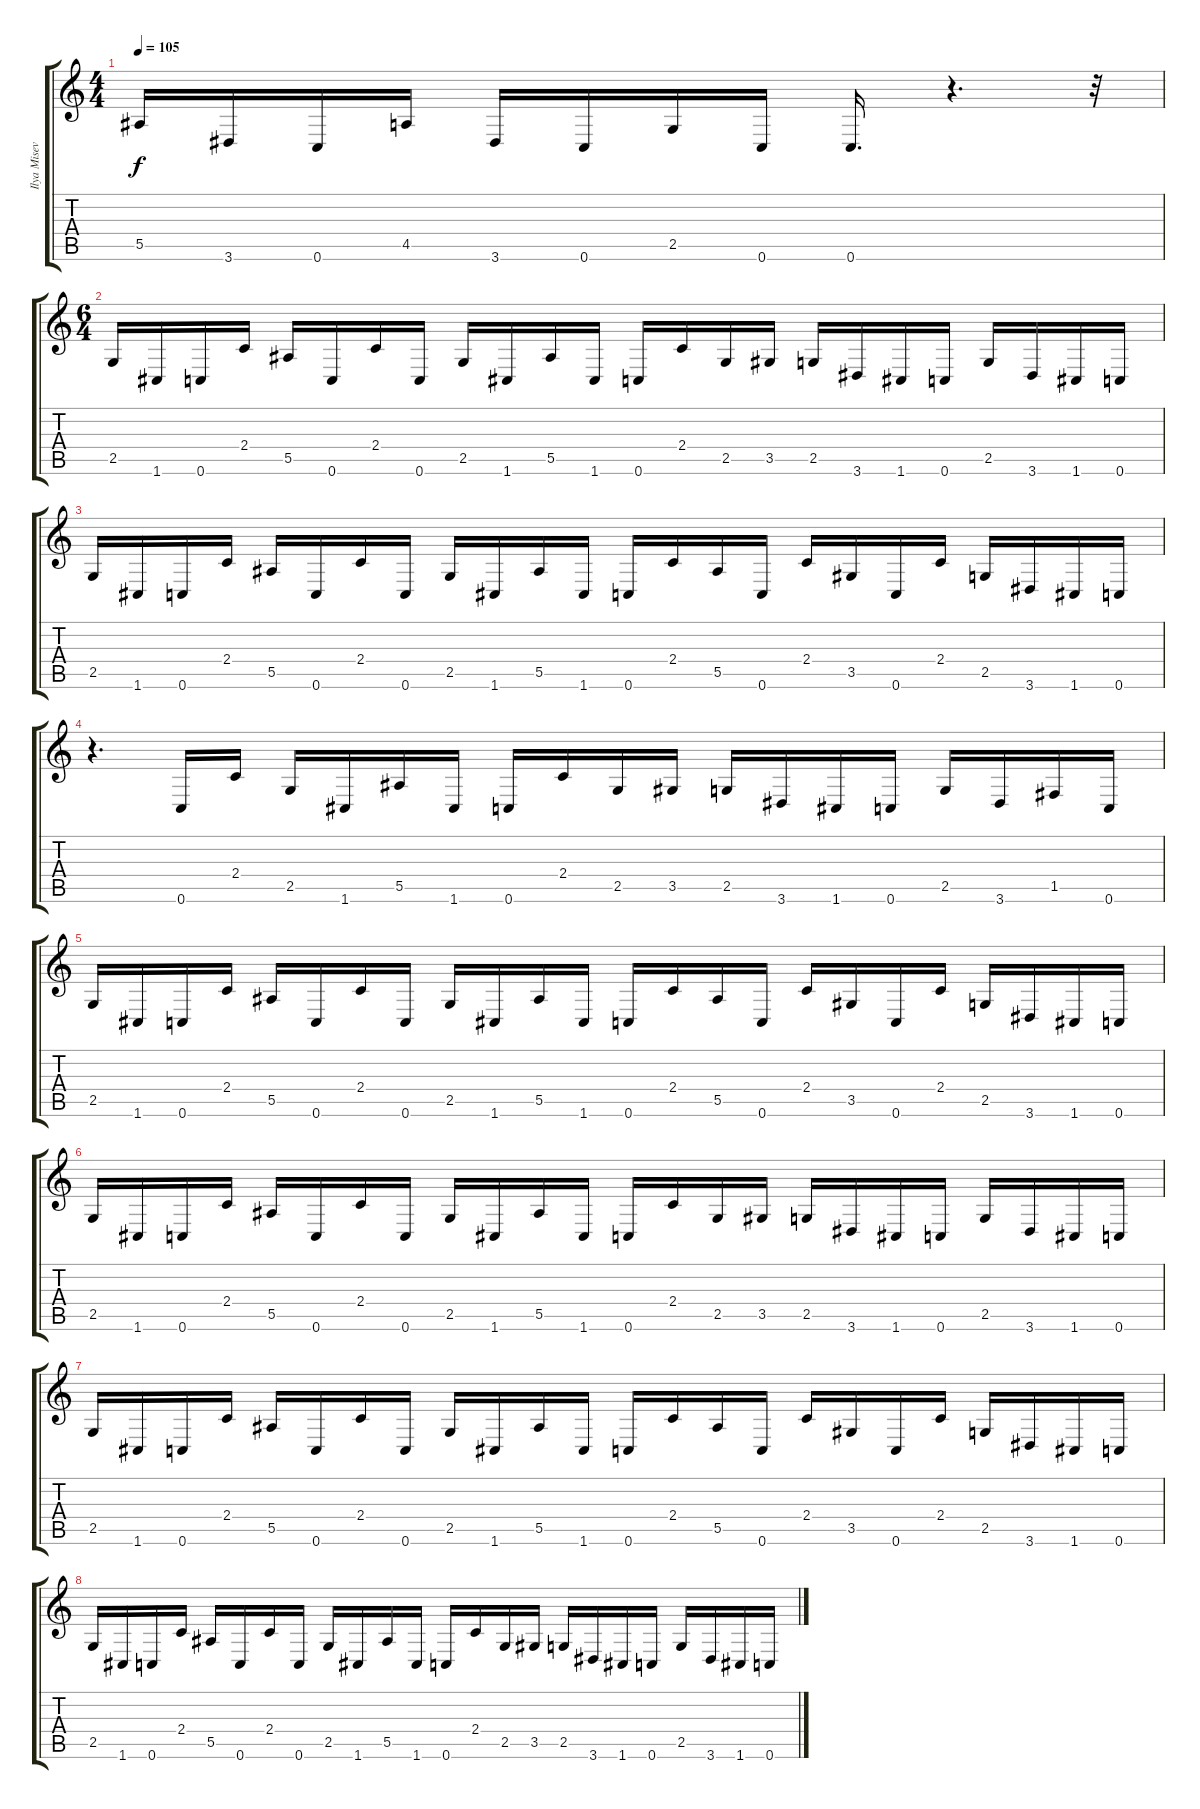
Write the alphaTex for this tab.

\track ("Ilya Misevich" "Ilya Misev") {instrument electricbassfinger}
\staff {score tabs}
\tuning (C4 G3 Eb3 Bb2 F2 C2) {hide}
\ts (4 4)
\tempo 105
\clef g2
\ks c
5.5.16{dy f} 3.6.16 0.6.16 4.5.16 3.6.16 0.6.16 2.5.16 0.6.16 0.6.16{d} r.4{d} r.32 |
\ts (6 4)
2.5.16 1.6.16 0.6.16 2.4.16 5.5.16 0.6.16 2.4.16 0.6.16 2.5.16 1.6.16 5.5.16 1.6.16 0.6.16 2.4.16 2.5.16 3.5.16 2.5.16 3.6.16 1.6.16 0.6.16 2.5.16 3.6.16 1.6.16 0.6.16 |
2.5.16 1.6.16 0.6.16 2.4.16 5.5.16 0.6.16 2.4.16 0.6.16 2.5.16 1.6.16 5.5.16 1.6.16 0.6.16 2.4.16 5.5.16 0.6.16 2.4.16 3.5.16 0.6.16 2.4.16 2.5.16 3.6.16 1.6.16 0.6.16 |
r.4{d} 0.6.16 2.4.16 2.5.16 1.6.16 5.5.16 1.6.16 0.6.16 2.4.16 2.5.16 3.5.16 2.5.16 3.6.16 1.6.16 0.6.16 2.5.16 3.6.16 1.5.16 0.6.16 |
2.5.16 1.6.16 0.6.16 2.4.16 5.5.16 0.6.16 2.4.16 0.6.16 2.5.16 1.6.16 5.5.16 1.6.16 0.6.16 2.4.16 5.5.16 0.6.16 2.4.16 3.5.16 0.6.16 2.4.16 2.5.16 3.6.16 1.6.16 0.6.16 |
2.5.16 1.6.16 0.6.16 2.4.16 5.5.16 0.6.16 2.4.16 0.6.16 2.5.16 1.6.16 5.5.16 1.6.16 0.6.16 2.4.16 2.5.16 3.5.16 2.5.16 3.6.16 1.6.16 0.6.16 2.5.16 3.6.16 1.6.16 0.6.16 |
2.5.16 1.6.16 0.6.16 2.4.16 5.5.16 0.6.16 2.4.16 0.6.16 2.5.16 1.6.16 5.5.16 1.6.16 0.6.16 2.4.16 5.5.16 0.6.16 2.4.16 3.5.16 0.6.16 2.4.16 2.5.16 3.6.16 1.6.16 0.6.16 |
2.5.16 1.6.16 0.6.16 2.4.16 5.5.16 0.6.16 2.4.16 0.6.16 2.5.16 1.6.16 5.5.16 1.6.16 0.6.16 2.4.16 2.5.16 3.5.16 2.5.16 3.6.16 1.6.16 0.6.16 2.5.16 3.6.16 1.6.16 0.6.16
